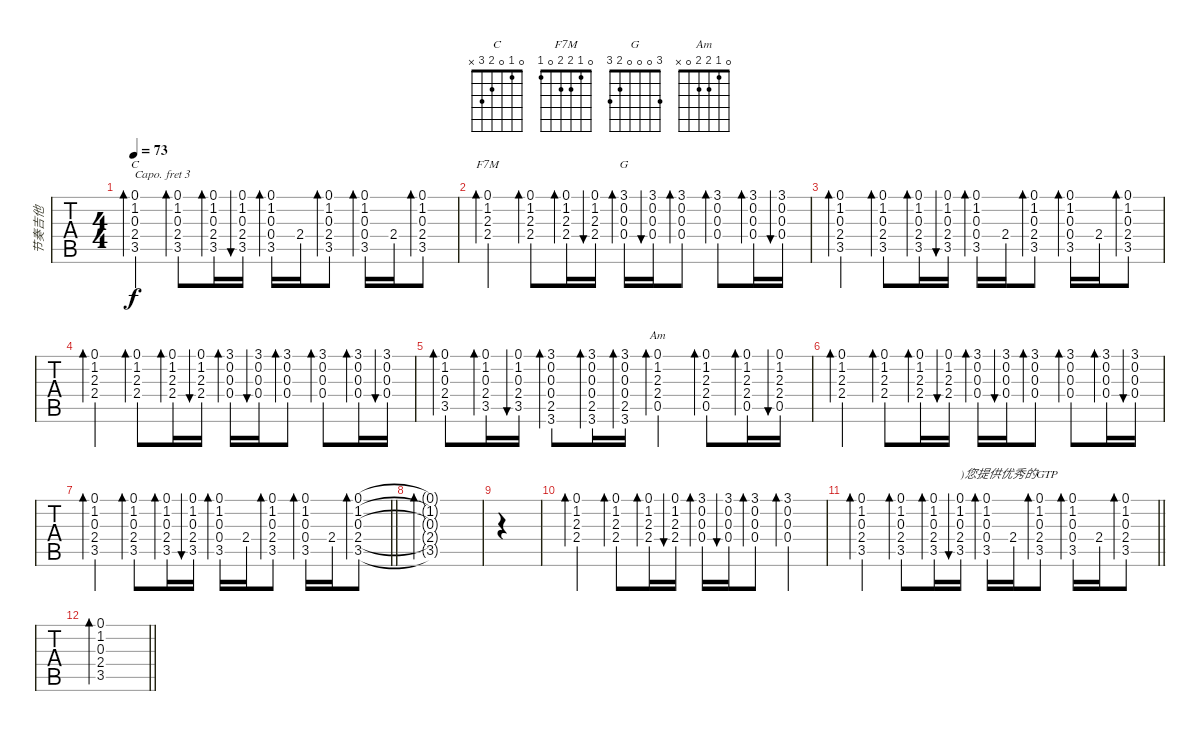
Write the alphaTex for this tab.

\track ("节奏吉他" "节奏吉他") {instrument acousticguitarsteel}
\staff {tabs}
\capo 3
\tuning (E4 B3 G3 D3 A2 E2) {hide}
\chord ("C" 0 1 0 2 3 x)
\chord ("F7M" 0 1 2 2 0 1)
\chord ("G" 3 0 0 0 2 3)
\chord ("Am" 0 1 2 2 0 x)
\ts (4 4)
\tempo 73
\clef g2
\ks c
(0.1 1.2 0.3 2.4 3.5).4{bd 30 ch "C" dy f} (0.1 1.2 0.3 2.4 3.5).8{bd 30} (0.1 1.2 0.3 2.4 3.5).16{bd 30} (0.1 1.2 0.3 2.4 3.5).16{bu 30} (0.1 1.2 0.3 0.4 3.5).16{bd 30} 2.4.16 (0.1 1.2 0.3 2.4 3.5).8{bd 30} (0.1 1.2 0.3 0.4 3.5).16{bd 30} 2.4.16 (0.1 1.2 0.3 2.4 3.5).8{bd 30} |
(0.1 1.2 2.3 2.4).4{bd 30 ch "F7M"} (0.1 1.2 2.3 2.4).8{bd 30} (0.1 1.2 2.3 2.4).16{bd 30} (0.1 1.2 2.3 2.4).16{bu 30} (3.1 0.2 0.3 0.4).16{bd 30 ch "G"} (3.1 0.2 0.3 0.4).16{bu 30} (3.1 0.2 0.3 0.4).8{bd 30} (3.1 0.2 0.3 0.4).8{bd 30} (3.1 0.2 0.3 0.4).16{bd 30} (3.1 0.2 0.3 0.4).16{bu 30} |
(0.1 1.2 0.3 2.4 3.5).4{bd 30} (0.1 1.2 0.3 2.4 3.5).8{bd 30} (0.1 1.2 0.3 2.4 3.5).16{bd 30} (0.1 1.2 0.3 2.4 3.5).16{bu 30} (0.1 1.2 0.3 0.4 3.5).16{bd 30} 2.4.16 (0.1 1.2 0.3 2.4 3.5).8{bd 30} (0.1 1.2 0.3 0.4 3.5).16{bd 30} 2.4.16 (0.1 1.2 0.3 2.4 3.5).8{bd 30} |
(0.1 1.2 2.3 2.4).4{bd 30} (0.1 1.2 2.3 2.4).8{bd 30} (0.1 1.2 2.3 2.4).16{bd 30} (0.1 1.2 2.3 2.4).16{bu 30} (3.1 0.2 0.3 0.4).16{bd 30} (3.1 0.2 0.3 0.4).16{bu 30} (3.1 0.2 0.3 0.4).8{bd 30} (3.1 0.2 0.3 0.4).8{bd 30} (3.1 0.2 0.3 0.4).16{bd 30} (3.1 0.2 0.3 0.4).16{bu 30} |
(0.1 1.2 0.3 2.4 3.5).8{bd 30} (0.1 1.2 0.3 2.4 3.5).16{bd 30} (0.1 1.2 0.3 2.4 3.5).16{bu 30} (3.1 0.2 0.3 0.4 2.5 3.6).8{bd 30} (3.1 0.2 0.3 0.4 2.5 3.6).16{bd 30} (3.1 0.2 0.3 0.4 2.5 3.6).16{bd 30} (0.1 1.2 2.3 2.4 0.5).4{bd 30 ch "Am"} (0.1 1.2 2.3 2.4 0.5).8{bd 30} (0.1 1.2 2.3 2.4 0.5).16{bd 30} (0.1 1.2 2.3 2.4 0.5).16{bu 30} |
(0.1 1.2 2.3 2.4).4{bd 30} (0.1 1.2 2.3 2.4).8{bd 30} (0.1 1.2 2.3 2.4).16{bd 30} (0.1 1.2 2.3 2.4).16{bu 30} (3.1 0.2 0.3 0.4).16{bd 30} (3.1 0.2 0.3 0.4).16{bu 30} (3.1 0.2 0.3 0.4).8{bd 30} (3.1 0.2 0.3 0.4).8{bd 30} (3.1 0.2 0.3 0.4).16{bd 30} (3.1 0.2 0.3 0.4).16{bu 30} |
\barLineRight lightlight
(0.1 1.2 0.3 2.4 3.5).4{bd 30} (0.1 1.2 0.3 2.4 3.5).8{bd 30} (0.1 1.2 0.3 2.4 3.5).16{bd 30} (0.1 1.2 0.3 2.4 3.5).16{bu 30} (0.1 1.2 0.3 0.4 3.5).16{bd 30} 2.4.16 (0.1 1.2 0.3 2.4 3.5).8{bd 30} (0.1 1.2 0.3 0.4 3.5).16{bd 30} 2.4.16 (0.1 1.2 0.3 2.4 3.5).8{bd 30} |
(0.1{t} 1.2{t} 0.3{t} 2.4{t} 3.5{t}).1{bd 30} |
|
(0.1 1.2 2.3 2.4).4{bd 30} (0.1 1.2 2.3 2.4).8{bd 30} (0.1 1.2 2.3 2.4).16{bd 30} (0.1 1.2 2.3 2.4).16{bu 30} (3.1 0.2 0.3 0.4).16{bd 30} (3.1 0.2 0.3 0.4).16{bu 30} (3.1 0.2 0.3 0.4).8{bd 30} (3.1 0.2 0.3 0.4).4{bd 120} |
\barLineRight lightlight
(0.1 1.2 0.3 2.4 3.5).4{bd 30} (0.1 1.2 0.3 2.4 3.5).8{bd 30} (0.1 1.2 0.3 2.4 3.5).16{bd 30} (0.1 1.2 0.3 2.4 3.5).16{bu 30 txt ")您提供优秀的GTP"} (0.1 1.2 0.3 0.4 3.5).16{bd 30} 2.4.16 (0.1 1.2 0.3 2.4 3.5).8{bd 30} (0.1 1.2 0.3 0.4 3.5).16{bd 30} 2.4.16 (0.1 1.2 0.3 2.4 3.5).8{bd 30} |
\barLineRight lightlight
(0.1 1.2 0.3 2.4 3.5).1{bd 240}
